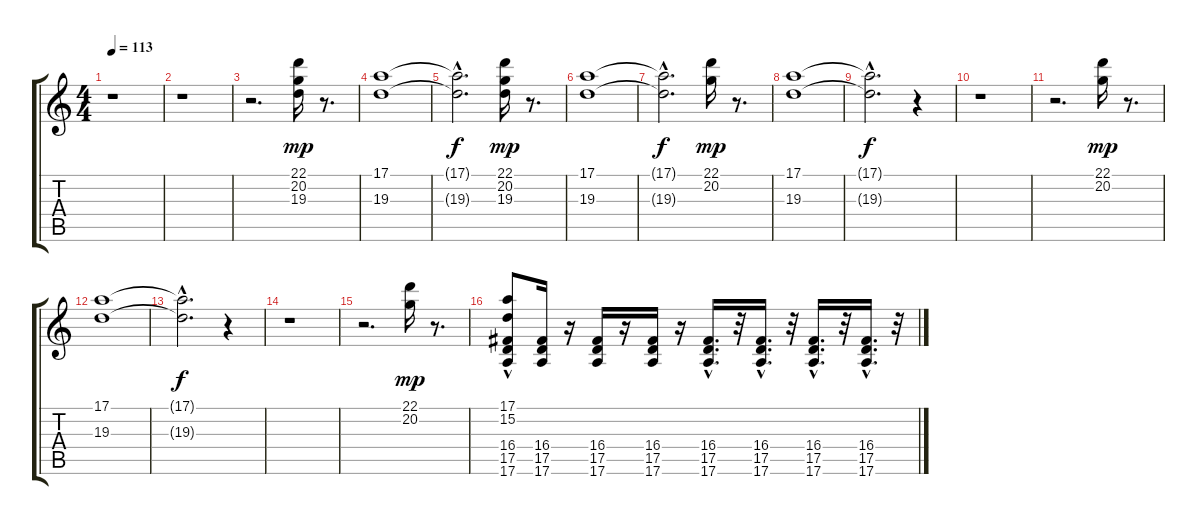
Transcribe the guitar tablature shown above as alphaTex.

\track "" {instrument brightacousticpiano}
\staff {score tabs}
\tuning (E4 B3 G3 D3 A2 E2) {hide}
\ts (4 4)
\tempo 113
\clef g2
\ks c
r.1{dy mp instrument brightacousticpiano} |
r.1 |
r.2{d} (22.1 20.2 19.3).16 r.8{d} |
(17.1 19.3).1 |
(17.1{hac t} 19.3{hac t}).2{d dy f} (22.1 20.2 19.3).16{dy mp} r.8{d} |
(17.1 19.3).1 |
(17.1{hac t} 19.3{hac t}).2{d dy f} (22.1 20.2).16{dy mp} r.8{d} |
(17.1 19.3).1 |
(17.1{hac t} 19.3{hac t}).2{d dy f} r.4 |
r.1 |
r.2{d} (22.1 20.2).16{dy mp} r.8{d} |
(17.1 19.3).1 |
(17.1{hac t} 19.3{hac t}).2{d dy f} r.4 |
r.1 |
r.2{d} (22.1 20.2).16{dy mp} r.8{d} |
(17.1{hac} 15.2{hac} 16.4 17.5 17.6).8 (16.4 17.5 17.6).16 r.16 (16.4 17.5 17.6).16 r.16 (16.4 17.5 17.6).16 r.16 (16.4{hac} 17.5{hac} 17.6{hac}).16{d} r.32 (16.4{hac} 17.5{hac} 17.6{hac}).16{d} r.32 (16.4{hac} 17.5{hac} 17.6{hac}).16{d} r.32 (16.4{hac} 17.5{hac} 17.6{hac}).16{d} r.32
